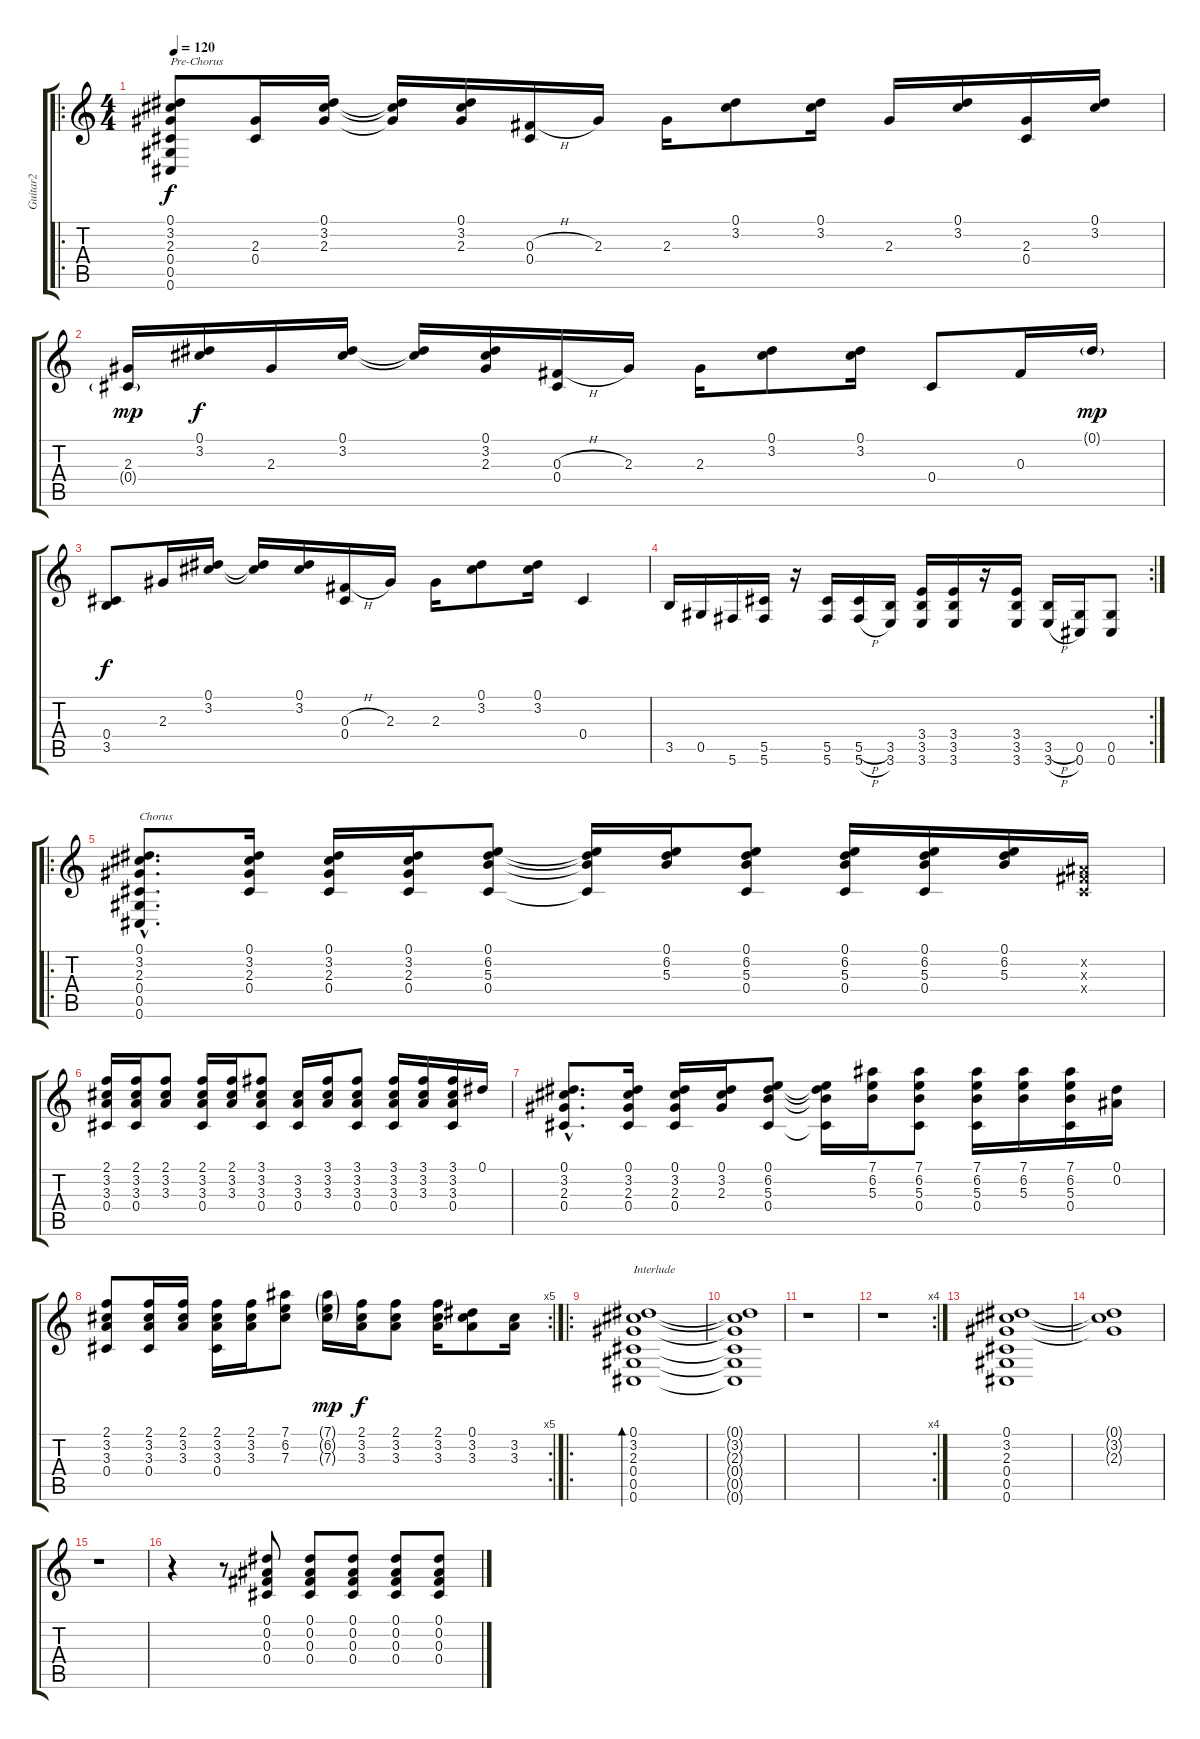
\track ("Guitar2" "Guitar2") {instrument acousticguitarsteel}
\staff {score tabs}
\tuning (Eb4 Bb3 Gb3 Db3 Ab2 Db2) {hide}
\ro
\ts (4 4)
\tempo 120
\clef g2
\ks c
(0.1 3.2 2.3 0.4 0.5 0.6).8{txt "Pre-Chorus" dy f} (2.3 0.4).16 (0.1 3.2 2.3).16 (0.1{t} 3.2{t} 2.3{t}).16 (0.1 3.2 2.3).16 (0.3{h} 0.4).16 2.3.16 2.3.16 (0.1 3.2).8 (0.1 3.2).16 2.3.16 (0.1 3.2).16 (2.3 0.4).16 (0.1 3.2).16 |
(2.3 0.4{g}).16{dy mp} (0.1 3.2).16{dy f} 2.3.16 (0.1 3.2).16 (0.1{t} 3.2{t}).16 (0.1 3.2 2.3).16 (0.3{h} 0.4).16 2.3.16 2.3.16 (0.1 3.2).8 (0.1 3.2).16 0.4.8 0.3.16 0.1{g}.16{dy mp} |
(0.4 3.5).8{dy f} 2.3.16 (0.1 3.2).16 (0.1{t} 3.2{t}).16 (0.1 3.2).16 (0.3{h} 0.4).16 2.3.16 2.3.16 (0.1 3.2).8 (0.1 3.2).16 0.4.4 |
\rc 2
3.5.16 0.5.16 5.6.16 (5.5 5.6).16 r.16 (5.5 5.6).16 (5.5{h} 5.6{h}).16 (3.5 3.6).16 (3.4 3.5 3.6).16 (3.4 3.5 3.6).16 r.16 (3.4 3.5 3.6).16 (3.5{h} 3.6{h}).16 (0.5 0.6).16 (0.5 0.6).8 |
\ro
(0.1{hac} 3.2{hac} 2.3{hac} 0.4{hac} 0.5{hac} 0.6{hac}).8{d txt "Chorus"} (0.1 3.2 2.3 0.4).16 (0.1 3.2 2.3 0.4).16 (0.1 3.2 2.3 0.4).16 (0.1 6.2 5.3 0.4).8 (0.1{t} 6.2{t} 5.3{t} 0.4{t}).16 (0.1 6.2 5.3).16 (0.1 6.2 5.3 0.4).8 (0.1 6.2 5.3 0.4).16 (0.1 6.2 5.3 0.4).16 (0.1 6.2 5.3).16 (0.2{x} 0.3{x} 0.4{x}).16 |
(2.1 3.2 3.3 0.4).16 (2.1 3.2 3.3 0.4).16 (2.1 3.2 3.3).8 (2.1 3.2 3.3 0.4).16 (2.1 3.2 3.3).16 (3.1 3.2 3.3 0.4).8 (3.2 3.3 0.4).16 (3.1 3.2 3.3).16 (3.1 3.2 3.3 0.4).8 (3.1 3.2 3.3 0.4).16 (3.1 3.2 3.3).16 (3.1 3.2 3.3 0.4).16 0.1.16 |
(0.1{hac} 3.2{hac} 2.3{hac} 0.4{hac}).8{d} (0.1 3.2 2.3 0.4).16 (0.1 3.2 2.3 0.4).16 (0.1 3.2 2.3).16 (0.1 6.2 5.3 0.4).8 (0.1{t} 6.2{t} 5.3{t} 0.4{t}).16 (7.1 6.2 5.3).16 (7.1 6.2 5.3 0.4).8 (7.1 6.2 5.3 0.4).16 (7.1 6.2 5.3).16 (7.1 6.2 5.3 0.4).16 (0.1 0.2).16 |
\rc 5
(2.1 3.2 3.3 0.4).8 (2.1 3.2 3.3 0.4).16 (2.1 3.2 3.3).16 (2.1 3.2 3.3 0.4).16 (2.1 3.2 3.3).16 (7.1 6.2 7.3).8 (7.1{g} 6.2{g} 7.3{g}).16{dy mp} (2.1 3.2 3.3).16{dy f} (2.1 3.2 3.3).8 (2.1 3.2 3.3).16 (0.1 3.2 3.3).8 (3.2 3.3).16 |
\ro
(0.1 3.2 2.3 0.4 0.5 0.6).1{bd 240 txt "Interlude"} |
(0.1{t} 3.2{t} 2.3{t} 0.4{t} 0.5{t} 0.6{t}).1 |
r.1 |
\rc 4
r.1 |
(0.1 3.2 2.3 0.4 0.5 0.6).1 |
(0.1{t} 3.2{t} 2.3{t}).1 |
r.1 |
r.4 r.8 (0.1 0.2 0.3 0.4).8 (0.1 0.2 0.3 0.4).8 (0.1 0.2 0.3 0.4).8 (0.1 0.2 0.3 0.4).8 (0.1 0.2 0.3 0.4).8
